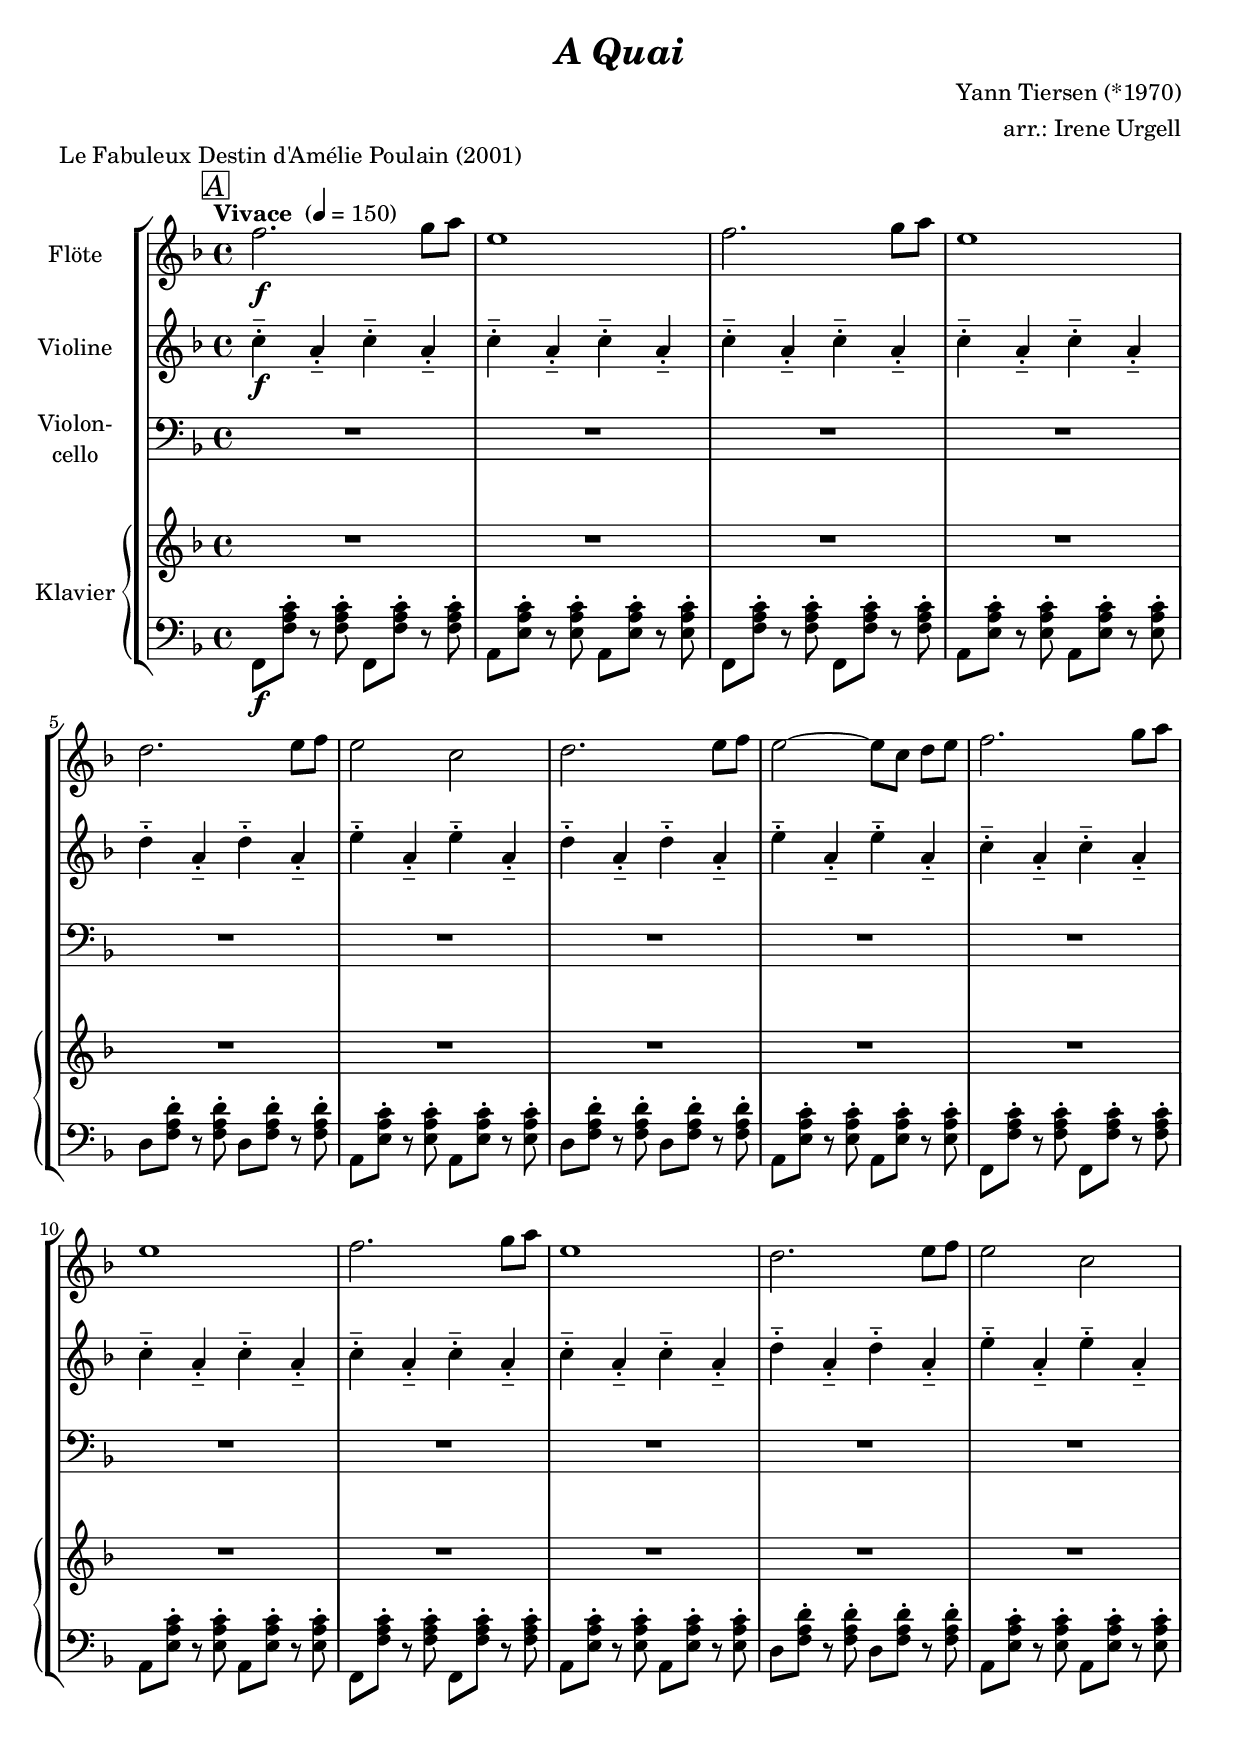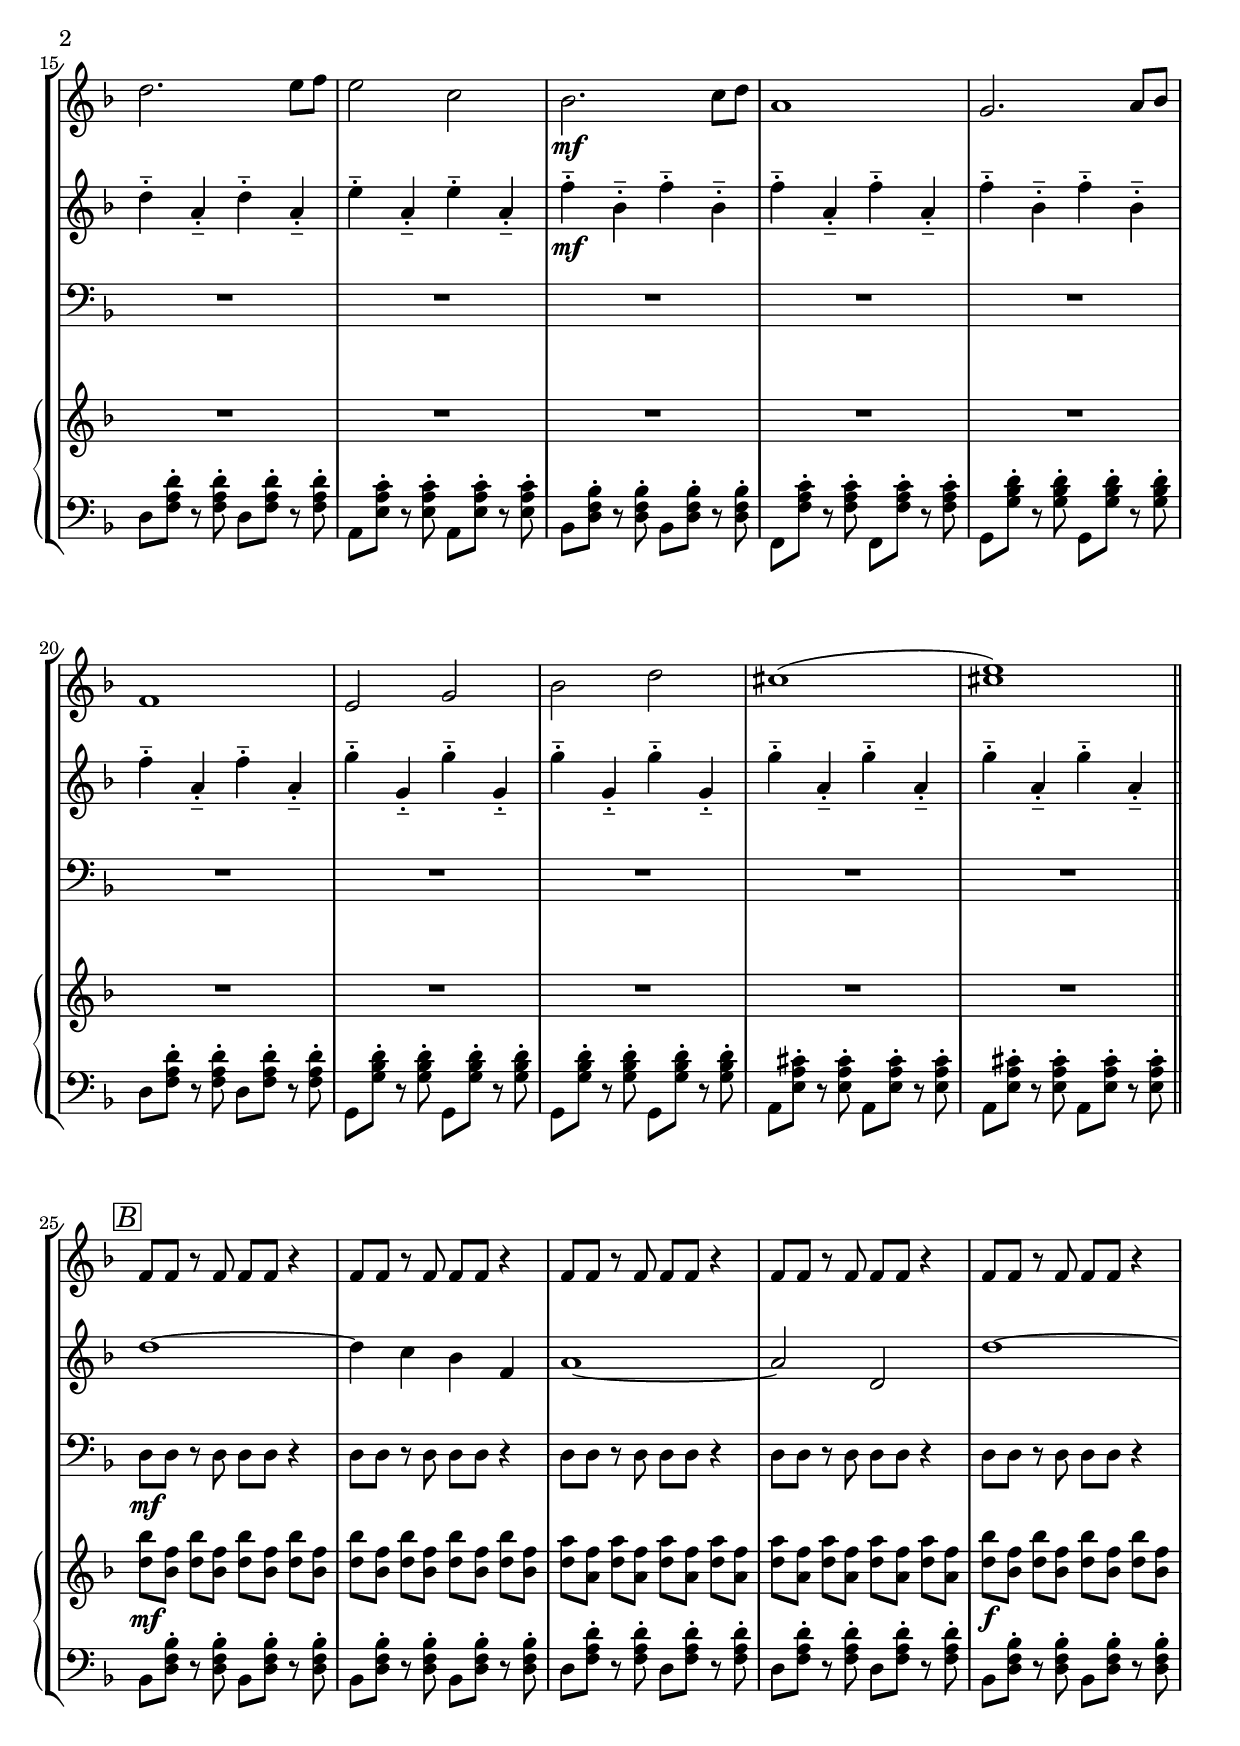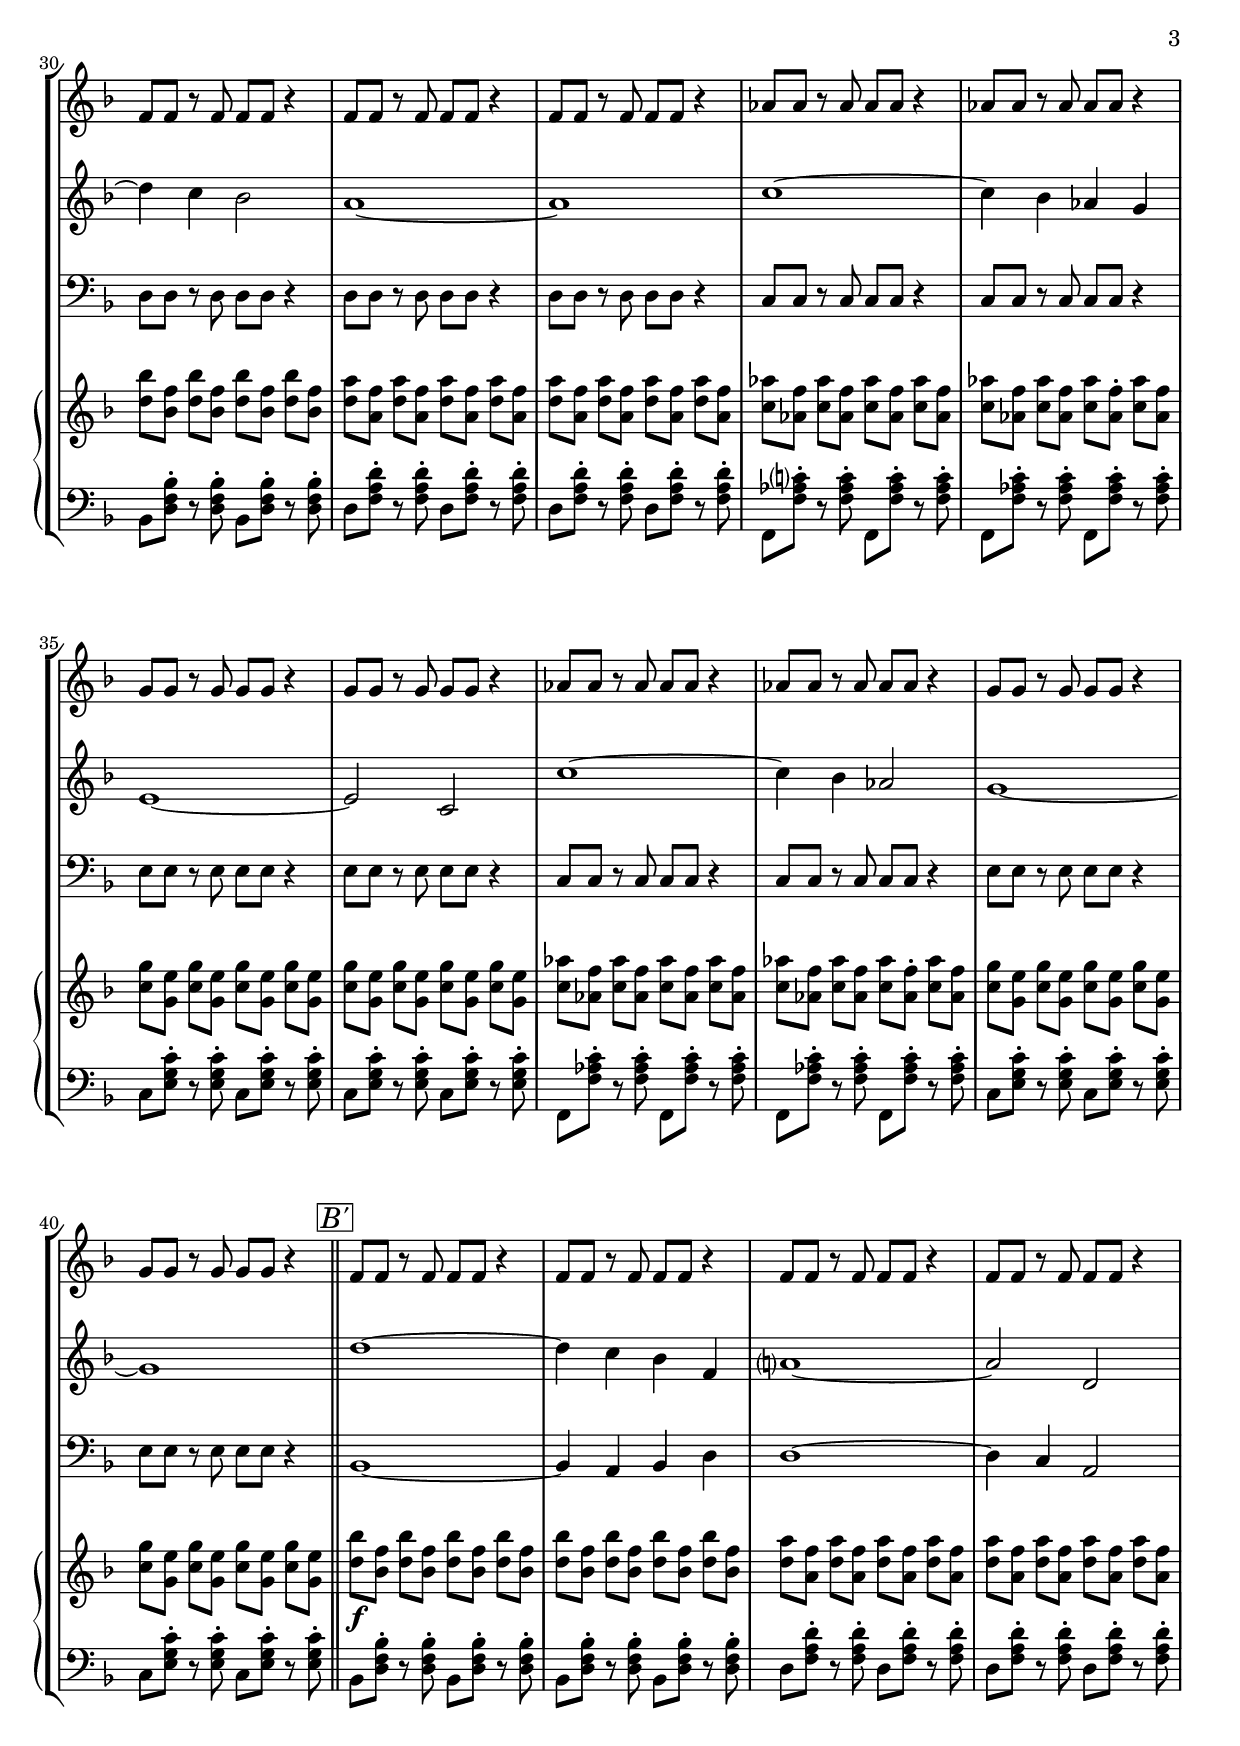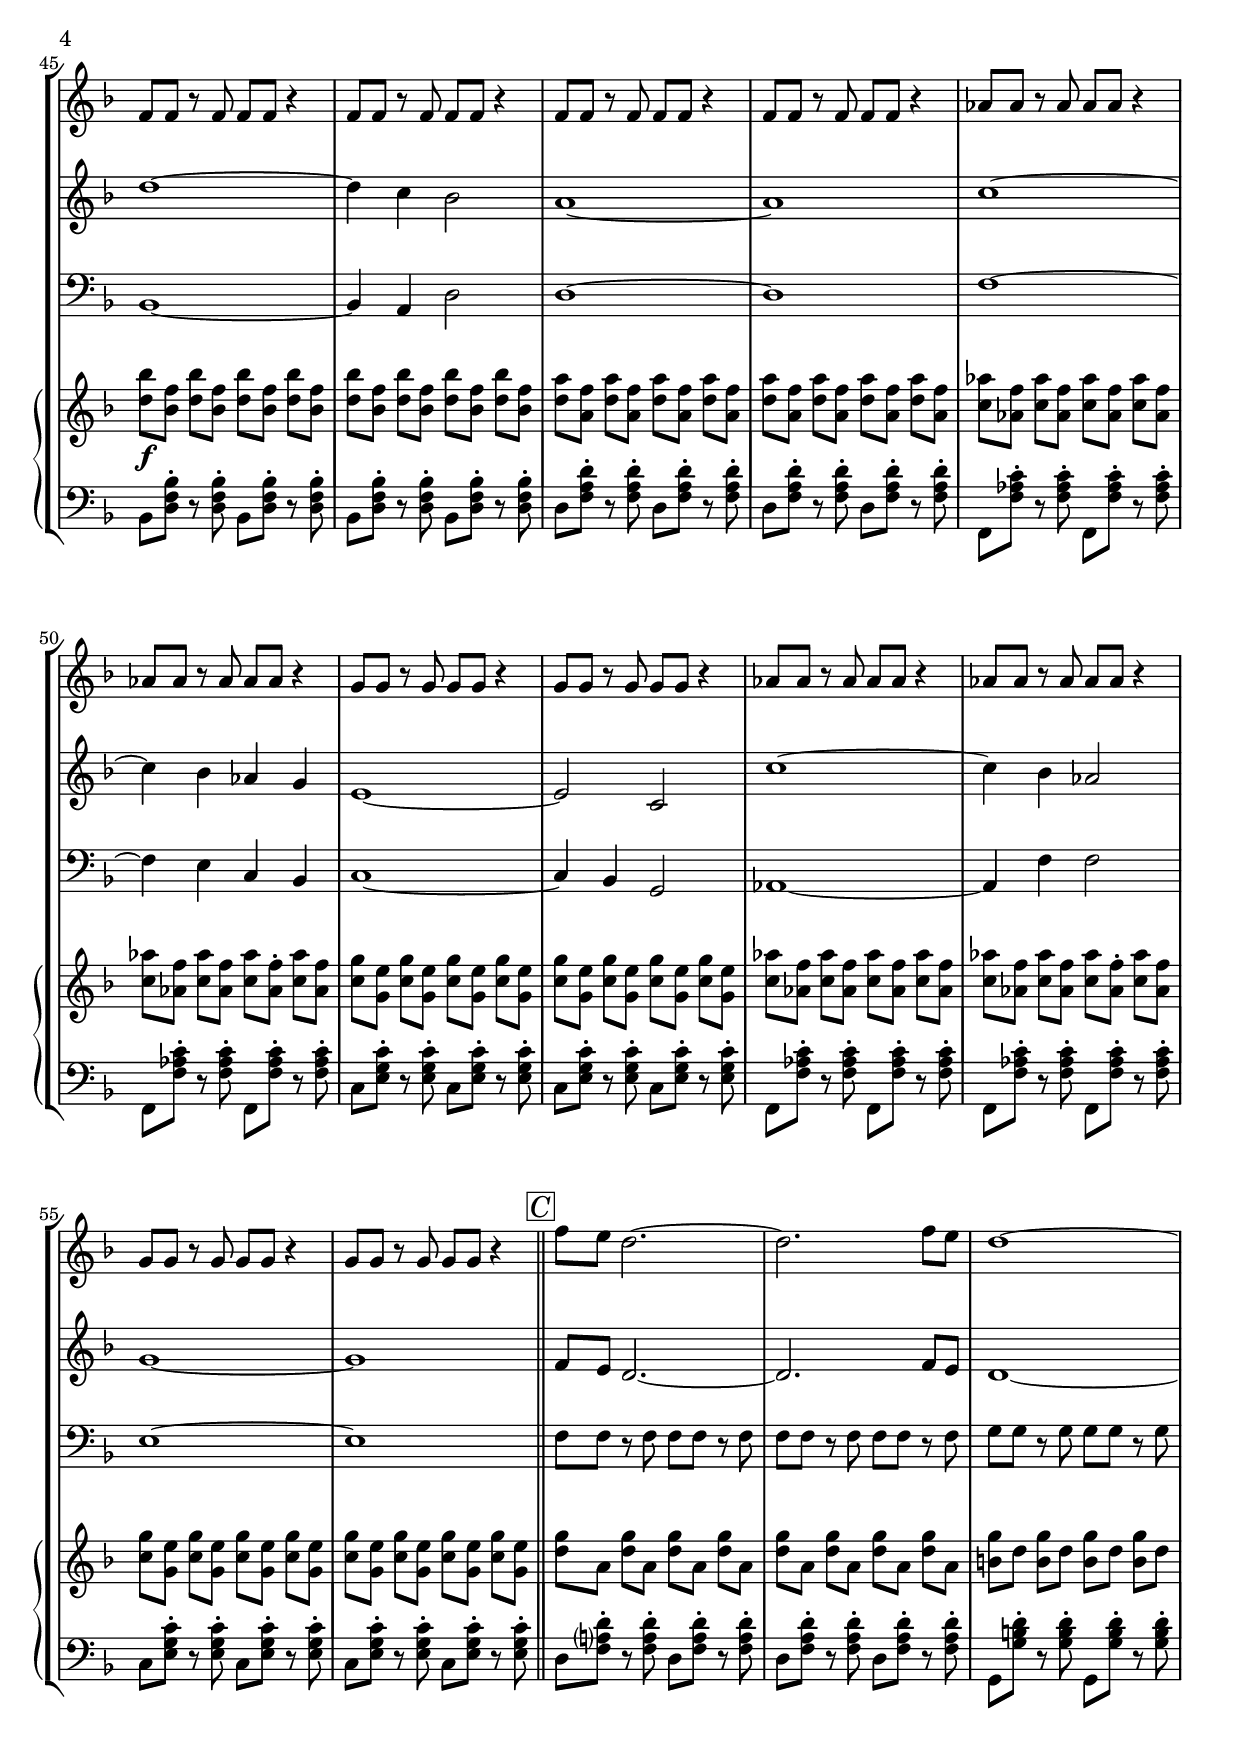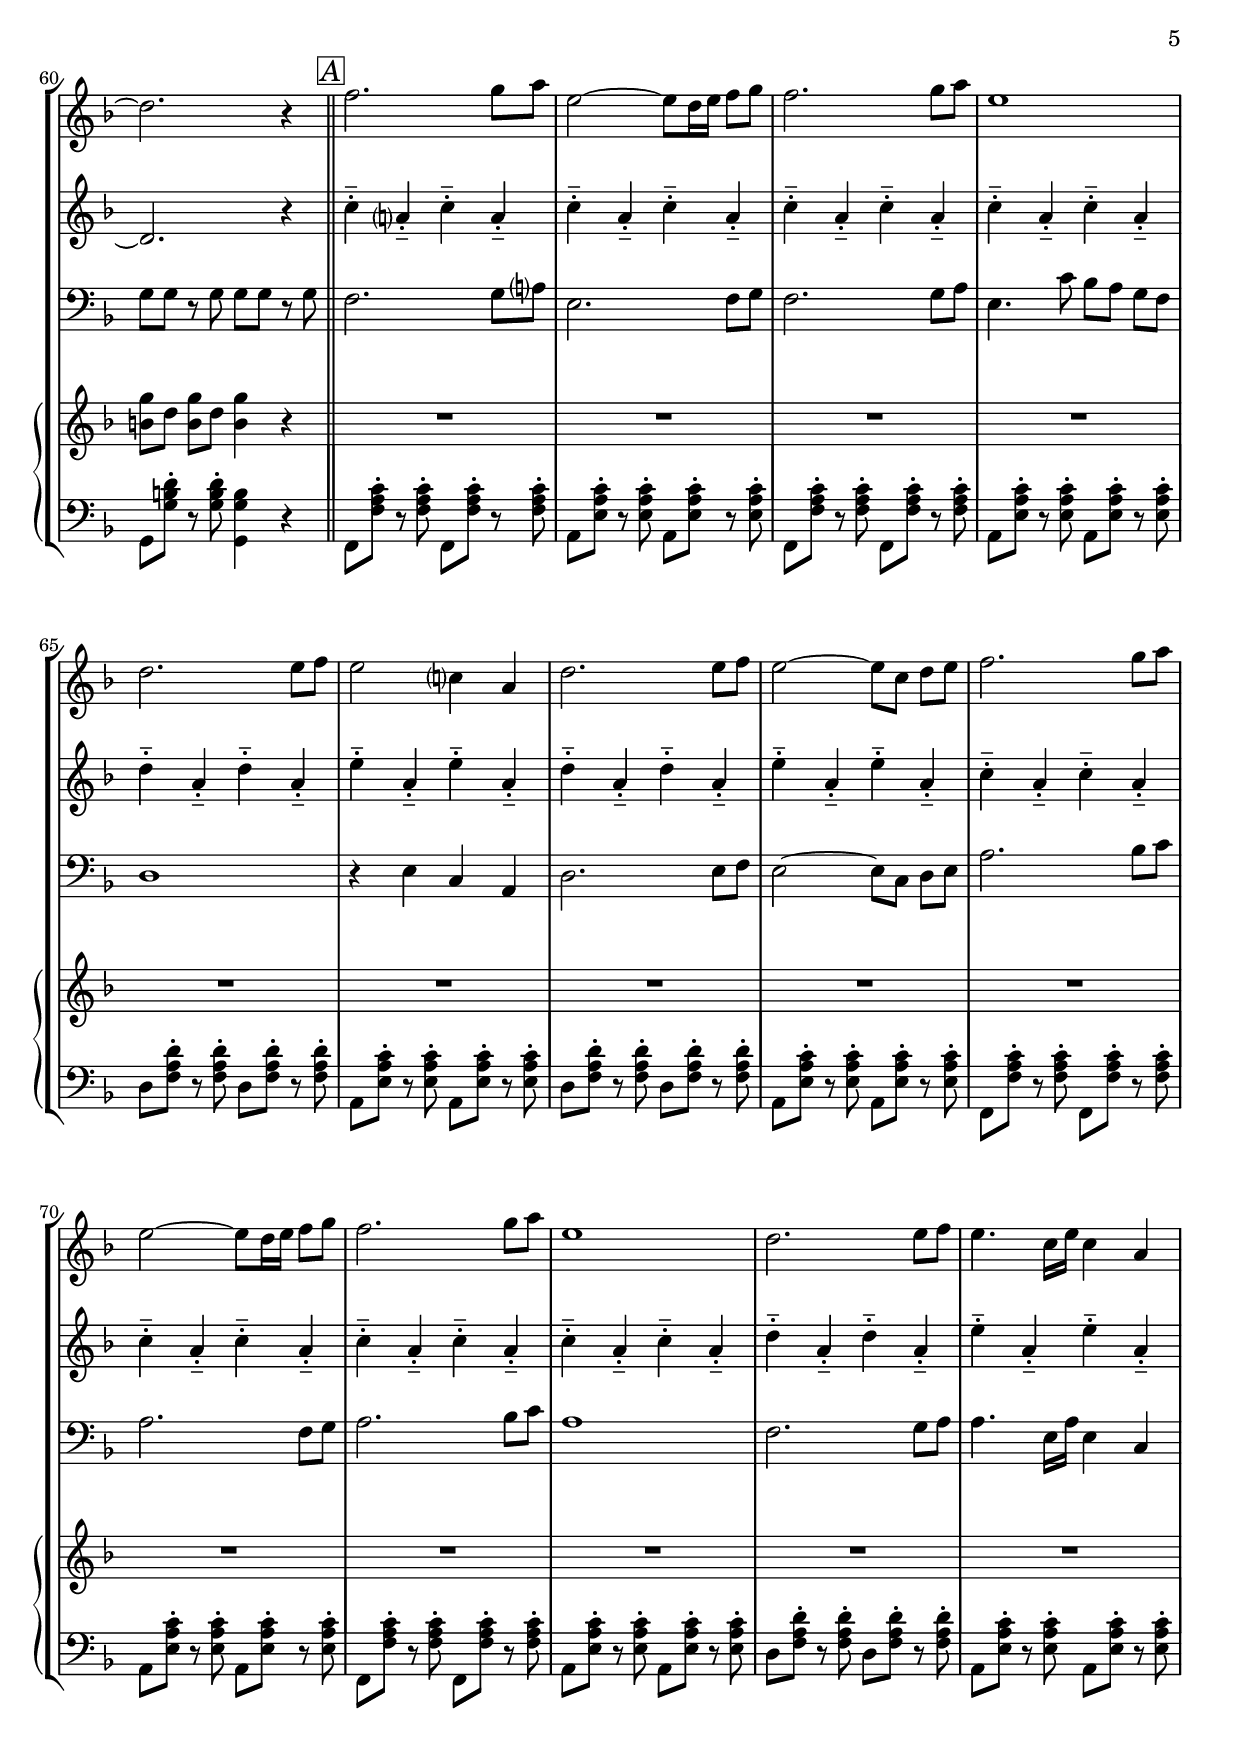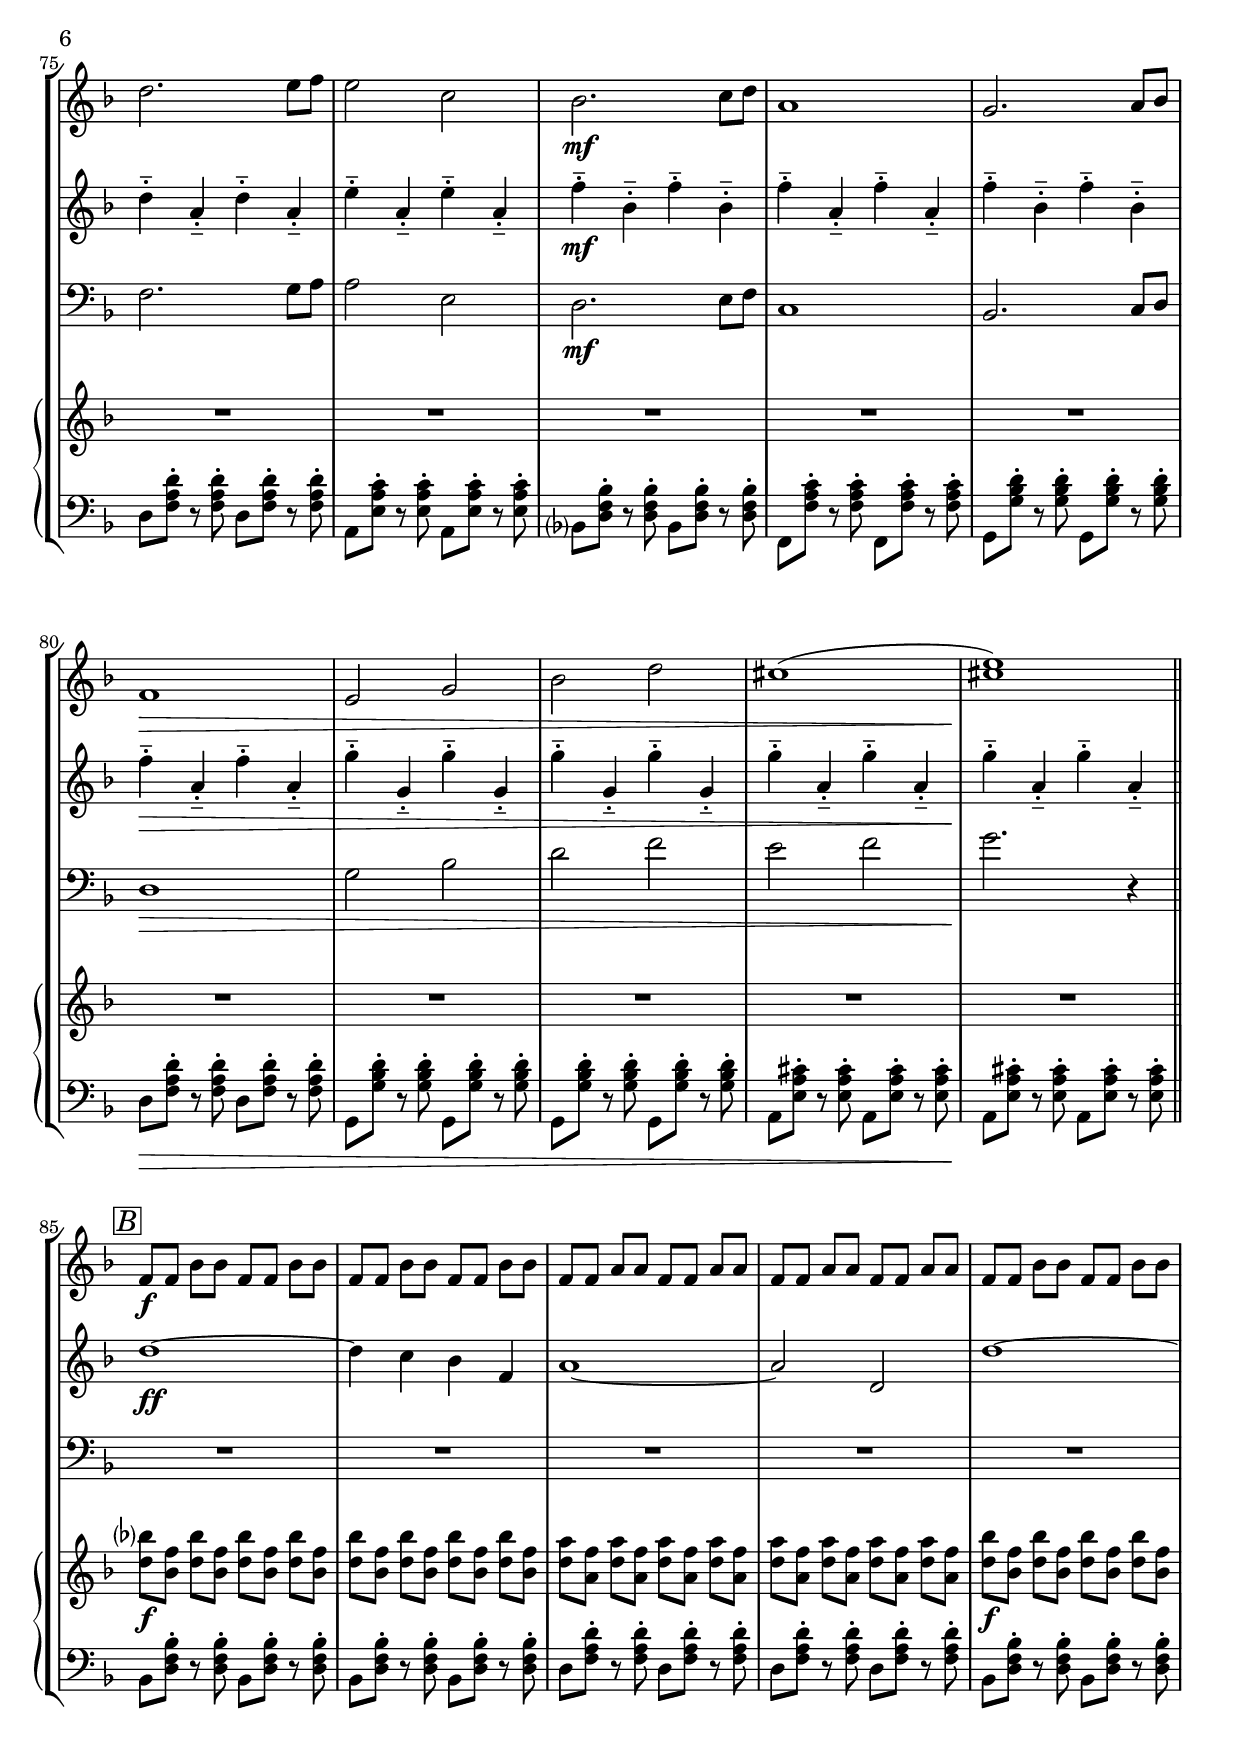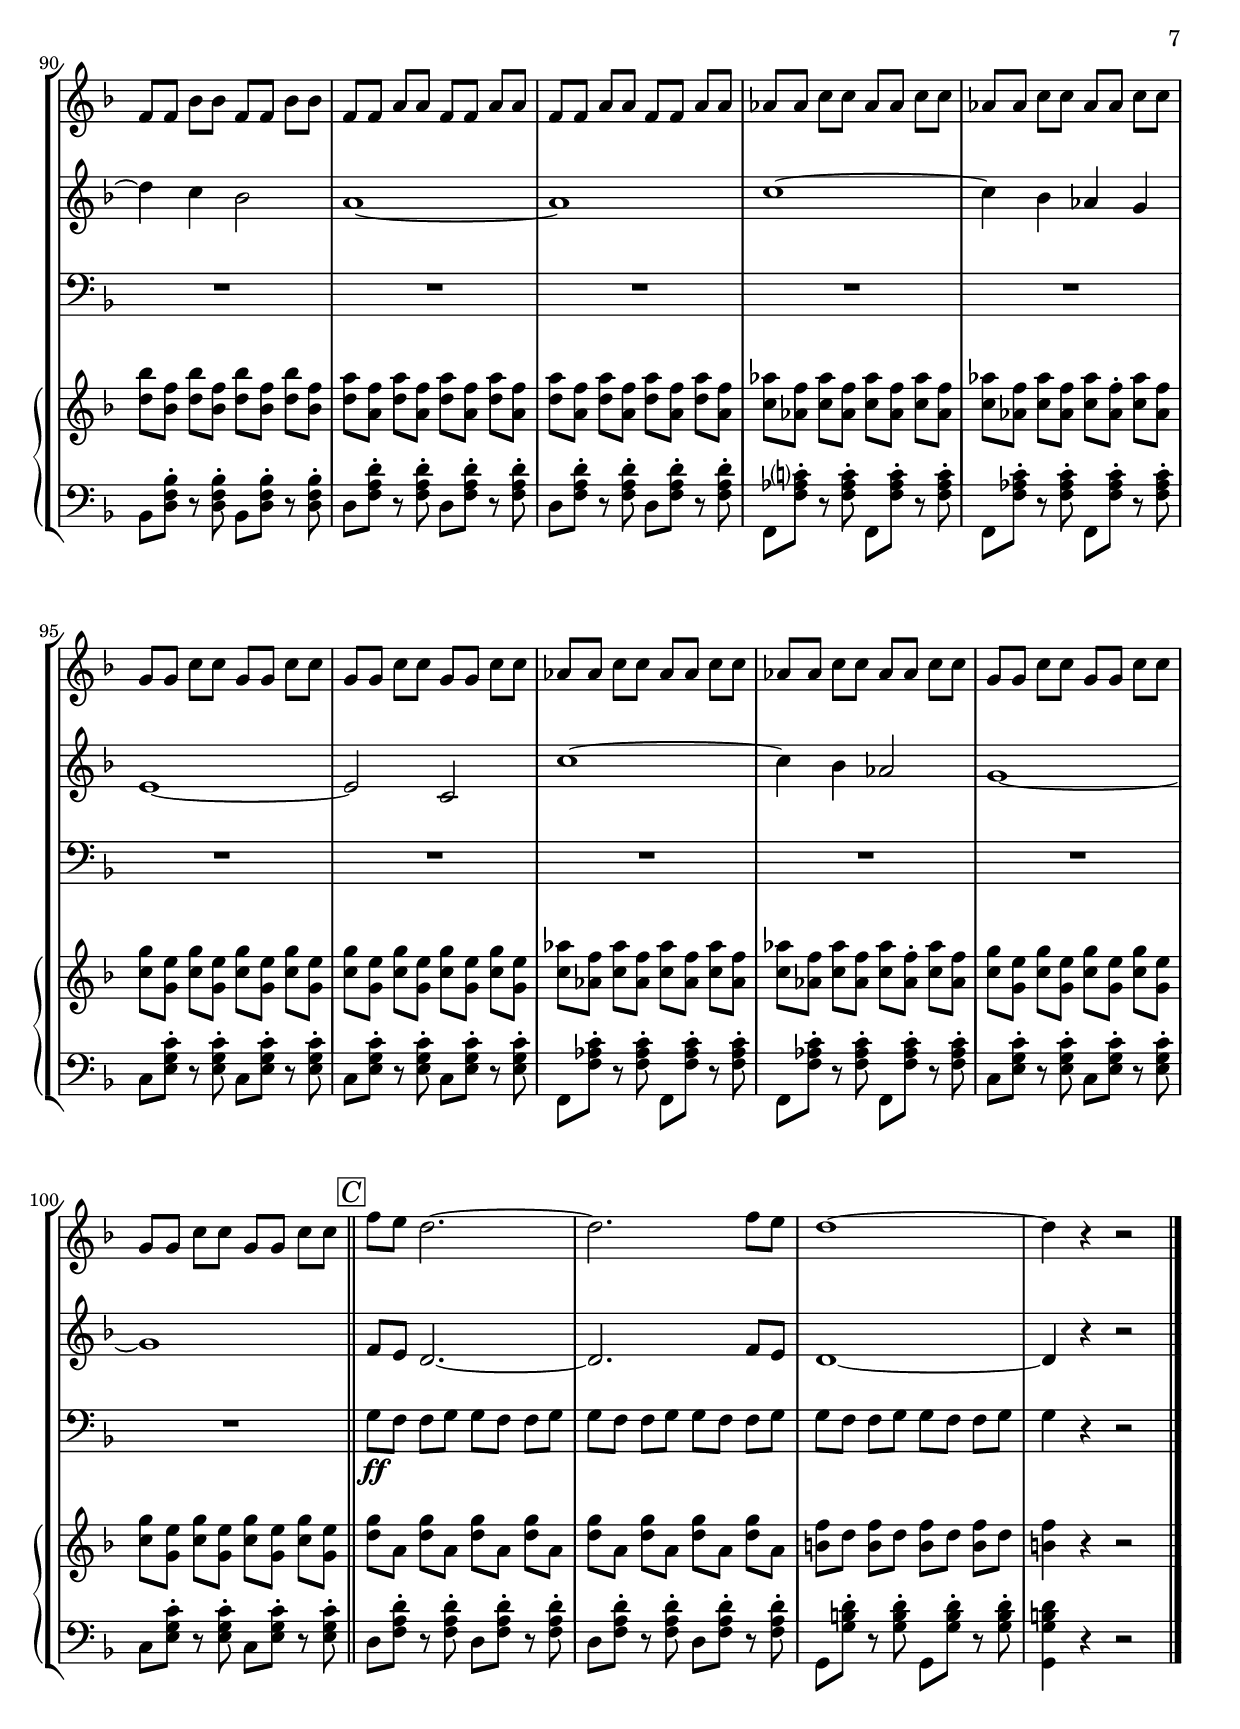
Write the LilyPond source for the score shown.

\version "2.18.2"
\include "deutsch.ly"
  
#(set-global-staff-size 20)

\header {
  title     = \markup \bold \italic "A Quai"
  composer  = "Yann Tiersen (*1970)"
  arranger  = "arr.: Irene Urgell"
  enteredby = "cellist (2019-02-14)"
  piece     = "Le Fabuleux Destin d'Amélie Poulain (2001)"
}

voiceconsts = {
  \key f \major
  \time 4/4
  \clef "treble"
%  \numericTimeSignature
  \compressFullBarRests
  % Set default beaming for all staves
  \set Timing.beamExceptions = #'()
  \set Timing.baseMoment     = #(ly:make-moment 1 4)
  \set Timing.beatStructure  = #'(1 1 1 1)
  \tempo "Vivace " 4=150
}

micl = "clarinet"
mifl = "flute"
miob = "oboe"
mifh = "french horn"
misx = "tenor sax"
mist = "string ensemble 1"
miba = "cello"
mikl = "harpsichord"

boxa  = { \mark \markup \box \italic "A" }
boxab = { \bar "||" \mark \markup \box \italic "A" }
boxb  = { \bar "||" \mark \markup \box \italic "B" }
boxbs = { \bar "||" \mark \markup \box \italic "B'" }
boxc  = { \bar "||" \mark \markup \box \italic "C" }

rit = \mark \markup \box \italic "rit."

va = \relative c'' {
  \voiceconsts

  \boxa
  f2.\f g8 a
  e1
  f2. g8 a
  e1
  d2. e8 f
  e2 c
  d2. e8 f
  e2~ e8 c d e
  f2. g8 a
  e1
  f2. g8 a

  e1
  d2. e8 f
  e2 c
  d2. e8 f
  e2 c
  b2.\mf c8 d
  a1
  g2. a8 b
  f1
  e2 g
  b d
  cis1(
  <cis e>) \boxb

  f,8 f r f f f r4
  f8 f r f f f r4
  f8 f r f f f r4
  f8 f r f f f r4
  f8 f r f f f r4
  f8 f r f f f r4

  f8 f r f f f r4
  f8 f r f f f r4
  as8 as r as as as r4
  as8 as r as as as r4
  g8 g r g g g r4
  g8 g r g g g r4

  as8 as r as as as r4
  as8 as r as as as r4
  g8 g r g g g r4
  g8 g r g g g r4 \boxbs
  f8 f r f f f r4
  f8 f r f f f r4
  
  f8 f r f f f r4
  f8 f r f f f r4
  f8 f r f f f r4
  f8 f r f f f r4
  f8 f r f f f r4
  f8 f r f f f r4
  
  as8 as r as as as r4
  as8 as r as as as r4
  g8 g r g g g r4
  g8 g r g g g r4
  as8 as r as as as r4
  as8 as r as as as r4
  
  g8 g r g g g r4
  g8 g r g g g r4 \boxc
  f'8 e d2.~
  d f8 e
  d1~
  d2. r4 \boxab
  f2. g8 a
  e2~ e8 d16 e f8 g
  f2. g8 a
  
  e1
  d2. e8 f
  e2 c?4 a
  d2. e8 f
  e2~ e8 c d e
  f2. g8 a
  e2~ e8 d16 e f8 g
  f2. g8 a
  e1
  d2. e8 f
  
  e4. c16 e c4 a
  d2. e8 f
  e2 c
  b2.\mf c8 d
  a1
  g2. a8 b
  f1\>
  e2 g
  b d
  cis1(
  <cis e>)\! \boxb

  f,8\f f b b f f b b
  f f b b f f b b
  f f a a f f a a
  f f a a f f a a
  f f b b f f b b
  
  f f b b f f b b
  f f a a f f a a
  f f a a f f a a
  as as c c as as c c
  as as c c as as c c
  
  g g c c g g c c
  g g c c g g c c
  as as c c as as c c
  as as c c as as c c
  g g c c g g c c

  g g c c g g c c \boxc
  f e d2.~
  d f8 e
  d1~
  d4 r r2 \bar "|."
}

vb = \relative c'' {
  \voiceconsts

  \boxa
  c4---.\f a---. c---. a---.
  c---. a---.  c---. a---.
  c---. a---.  c---. a---.
  c---. a---.  c---. a---.
  d---. a---.  d---. a---.
  e'---. a,---. e'---. a,---.
  d---. a---.  d---. a---.
  e'---. a,---. e'---. a,---.
  c---. a---.  c---. a---.
  
  c---. a---.  c---. a---.
  c---. a---.  c---. a---.
  c---. a---.  c---. a---.
  d---. a---.  d---. a---.
  e'---. a,---. e'---. a,---.
  d---. a---.  d---. a---.
  e'---. a,---. e'---. a,---.
  f'---.\mf b,---. f'---. b,---.
  f'---. a,---. f'---. a,---.

  f'---. b,---. f'---. b,---.
  f'---. a,---. f'---. a,---.
  g'---. g,---. g'---. g,---.
  g'---. g,---. g'---. g,---.
  g'---. a,---. g'---. a,---.
  g'---. a,---. g'---. a,---. \boxb
  d1~
  d4 c b f
  a1~
  a2 d,
  d'1~

  d4 c b2
  a1~
  a
  c~
  c4 b as g
  e1~
  e2 c
  c'1~
  c4 b as2
  g1~
  g \boxbs
  d'~
  d4 c b f
  a?1~

  a2 d,
  d'1~
  d4 c b2
  a1~
  a
  c~
  c4 b as g
  e1~
  e2 c
  c'1~
  c4 b as2
  g1~
  g \boxc
  f8 e d2.~

  d f8 e
  d1~
  d2. r4 \boxab
  c'4---. a?---.  c---. a---.
  c---. a---.  c---. a---.
  c---. a---.  c---. a---.
  c---. a---.  c---. a---.
  d---. a---.  d---. a---.
  e'---. a,---. e'---. a,---.
  d---. a---.  d---. a---.
  
  e'---. a,---. e'---. a,---.
  c---. a---.  c---. a---.  
  c---. a---.  c---. a---.
  c---. a---.  c---. a---.
  c---. a---.  c---. a---.
  d---. a---.  d---. a---.
  e'---. a,---. e'---. a,---.
  d---. a---.  d---. a---.
  e'---. a,---. e'---. a,---.
  
  f'---.\mf b,---. f'---. b,---.
  f'---. a,---. f'---. a,---.
  f'---. b,---. f'---. b,---.
  f'---.\> a,---. f'---. a,---.
  g'---. g,---. g'---. g,---.
  g'---. g,---. g'---. g,---.
  g'---. a,---. g'---. a,---.
  g'---.\! a,---. g'---. a,---. \boxb
  d1~\ff

  d4 c b f
  a1~
  a2 d,
  d'1~
  d4 c b2
  a1~
  a
  c~
  c4 b as g
  e1~
  e2 c
  c'1~
  c4 b as2
  g1~


  g\boxc
  f8 e d2.~
  d f8 e
  d1~
  d4 r r2 \bar "|."
}

vc = \relative c' {
  \voiceconsts
  \clef "bass"
  
  \boxa
  R1*24 \boxb
  d8\mf d r d d d r4
  d8 d r d d d r4
  d8 d r d d d r4
  d8 d r d d d r4
  d8 d r d d d r4
  
  d8 d r d d d r4
  d8 d r d d d r4
  d8 d r d d d r4
  c8 c r c c c r4
  c8 c r c c c r4
  e8 e r e e e r4
  
  e8 e r e e e r4
  c8 c r c c c r4
  c8 c r c c c r4
  e8 e r e e e r4
  e8 e r e e e r4 \boxbs
  b1~

  b4 a b d
  d1~
  d4 c a2
  b1~
  b4 a d2
  d1~
  d
  f~
  f4 e c b
  c1~
  c4 b g2
  as1~

  as4 f' f2
  e1~
  e \boxc
  f8 f r f f f r f
  f f r f f f r f
  g g r g g g r g
  g g r g g g r g \boxa

  f2. g8 a?
  e2. f8 g
  f2. g8 a
  e4. c'8 b a g f
  d1
  r4 e c a
  d2. e8 f
  e2~ e8 c d e
  a2. b8 c

  a2. f8 g
  a2. b8 c
  a1
  f2. g8 a
  a4. e16 a e4 c
  f2. g8 a
  a2 e
  d2.\mf e8 f
  c1
  b2. c8 d
  d1\>

  g2 b
  d f
  e f
  g2.\! r4 \boxb
  R1*16 \boxc
  g,8\ff f f g g f f g
  g f f g g f f g
  g f f g g f f g

  g4 r r2 \bar "|."
}

vd = \relative c'' {
  \voiceconsts

  \boxa
  R1*24 \boxb
  <d b'>8\mf <b f'> <d b'> <b f'> <d b'> <b f'> <d b'> <b f'>
  <d b'> <b f'> <d b'> <b f'> <d b'> <b f'> <d b'> <b f'>
  <d a'> <a f'> <d a'> <a f'> <d a'> <a f'> <d a'> <a f'>
  <d a'> <a f'> <d a'> <a f'> <d a'> <a f'> <d a'> <a f'>

  <d b'>\f <b f'> <d b'> <b f'> <d b'> <b f'> <d b'> <b f'>
  <d b'> <b f'> <d b'> <b f'> <d b'> <b f'> <d b'> <b f'>
  <d a'> <a f'> <d a'> <a f'> <d a'> <a f'> <d a'> <a f'>
  <d a'> <a f'> <d a'> <a f'> <d a'> <a f'> <d a'> <a f'>
  <c as'> <as f'> <c as'> <as f'> <c as'> <as f'> <c as'> <as f'>
  
  <c as'> <as f'> <c as'> <as f'> <c as'> <as f'>-. <c as'> <as f'>
  <c g'> <g e'> <c g'> <g e'> <c g'> <g e'> <c g'> <g e'>
  <c g'> <g e'> <c g'> <g e'> <c g'> <g e'> <c g'> <g e'>
  <c as'> <as f'> <c as'> <as f'> <c as'> <as f'> <c as'> <as f'>
  <c as'> <as f'> <c as'> <as f'> <c as'> <as f'>-. <c as'> <as f'>
  
  <c g'> <g e'> <c g'> <g e'> <c g'> <g e'> <c g'> <g e'>
  <c g'> <g e'> <c g'> <g e'> <c g'> <g e'> <c g'> <g e'> \boxbs
  <d' b'>\f <b f'> <d b'> <b f'> <d b'> <b f'> <d b'> <b f'>
  <d b'> <b f'> <d b'> <b f'> <d b'> <b f'> <d b'> <b f'>
  <d a'> <a f'> <d a'> <a f'> <d a'> <a f'> <d a'> <a f'>
  
  <d a'> <a f'> <d a'> <a f'> <d a'> <a f'> <d a'> <a f'>
  <d b'>\f <b f'> <d b'> <b f'> <d b'> <b f'> <d b'> <b f'>
  <d b'> <b f'> <d b'> <b f'> <d b'> <b f'> <d b'> <b f'>
  <d a'> <a f'> <d a'> <a f'> <d a'> <a f'> <d a'> <a f'>
  <d a'> <a f'> <d a'> <a f'> <d a'> <a f'> <d a'> <a f'>
  
  <c as'> <as f'> <c as'> <as f'> <c as'> <as f'> <c as'> <as f'>  
  <c as'> <as f'> <c as'> <as f'> <c as'> <as f'>-. <c as'> <as f'>
  <c g'> <g e'> <c g'> <g e'> <c g'> <g e'> <c g'> <g e'>
  <c g'> <g e'> <c g'> <g e'> <c g'> <g e'> <c g'> <g e'>
  <c as'> <as f'> <c as'> <as f'> <c as'> <as f'> <c as'> <as f'>
  
  <c as'> <as f'> <c as'> <as f'> <c as'> <as f'>-. <c as'> <as f'> 
  <c g'> <g e'> <c g'> <g e'> <c g'> <g e'> <c g'> <g e'>
  <c g'> <g e'> <c g'> <g e'> <c g'> <g e'> <c g'> <g e'> \boxc
  <d' g> a <d g> a <d g> a <d g> a
  <d g> a <d g> a <d g> a <d g> a

  <h g'> d <h g'> d <h g'> d <h g'> d
  <h g'> d <h g'> d <h g'>4 r \boxab
  R1*24 \boxb
  <d b'?>8\f <b f'> <d b'> <b f'> <d b'> <b f'> <d b'> <b f'>
  <d b'> <b f'> <d b'> <b f'> <d b'> <b f'> <d b'> <b f'>
  <d a'> <a f'> <d a'> <a f'> <d a'> <a f'> <d a'> <a f'>
  
  <d a'> <a f'> <d a'> <a f'> <d a'> <a f'> <d a'> <a f'>
  <d b'>\f <b f'> <d b'> <b f'> <d b'> <b f'> <d b'> <b f'>
  <d b'> <b f'> <d b'> <b f'> <d b'> <b f'> <d b'> <b f'>
  <d a'> <a f'> <d a'> <a f'> <d a'> <a f'> <d a'> <a f'>
  <d a'> <a f'> <d a'> <a f'> <d a'> <a f'> <d a'> <a f'>
  
  <c as'> <as f'> <c as'> <as f'> <c as'> <as f'> <c as'> <as f'>  
  <c as'> <as f'> <c as'> <as f'> <c as'> <as f'>-. <c as'> <as f'>
  <c g'> <g e'> <c g'> <g e'> <c g'> <g e'> <c g'> <g e'>
  <c g'> <g e'> <c g'> <g e'> <c g'> <g e'> <c g'> <g e'>
  <c as'> <as f'> <c as'> <as f'> <c as'> <as f'> <c as'> <as f'>
  
  <c as'> <as f'> <c as'> <as f'> <c as'> <as f'>-. <c as'> <as f'> 
  <c g'> <g e'> <c g'> <g e'> <c g'> <g e'> <c g'> <g e'>
  <c g'> <g e'> <c g'> <g e'> <c g'> <g e'> <c g'> <g e'> \boxc
  <d' g> a <d g> a <d g> a <d g> a
  <d g> a <d g> a <d g> a <d g> a

  <h f'> d <h f'> d <h f'> d <h f'> d
  <h f'>4 r r2 \bar "|."
}

ve = \relative c, {
  \voiceconsts
  \clef "bass"

  \boxa
  f8\f <f' a c>-. r <f a c>-. f, <f' a c>-. r <f a c>-.
  a, <e' a c>-. r <e a c>-. a, <e' a c>-. r <e a c>-.
  f, <f' a c>-. r <f a c>-. f, <f' a c>-. r <f a c>-.
  a, <e' a c>-. r <e a c>-. a, <e' a c>-. r <e a c>-.
  d <f a d>-. r <f a d>-. d <f a d>-. r <f a d>-.
  
  a, <e' a c>-. r <e a c>-. a, <e' a c>-. r <e a c>-.
  d <f a d>-. r <f a d>-. d <f a d>-. r <f a d>-.
  a, <e' a c>-. r <e a c>-. a, <e' a c>-. r <e a c>-.
  f, <f' a c>-. r <f a c>-. f, <f' a c>-. r <f a c>-.
  a, <e' a c>-. r <e a c>-. a, <e' a c>-. r <e a c>-.

  f, <f' a c>-. r <f a c>-. f, <f' a c>-. r <f a c>-.
  a, <e' a c>-. r <e a c>-. a, <e' a c>-. r <e a c>-.
  d <f a d>-. r <f a d>-. d <f a d>-. r <f a d>-.
  a, <e' a c>-. r <e a c>-. a, <e' a c>-. r <e a c>-.
  d <f a d>-. r <f a d>-. d <f a d>-. r <f a d>-.
  
  a, <e' a c>-. r <e a c>-. a, <e' a c>-. r <e a c>-.
  b <d f b>-. r <d f b>-. b <d f b>-. r <d f b>-.
  f, <f' a c>-. r <f a c>-. f, <f' a c>-. r <f a c>-.
  g, <g' b d>-. r <g b d>-. g, <g' b d>-. r <g b d>-.
  d <f a d>-. r <f a d>-. d <f a d>-. r <f a d>-.
  
  g, <g' b d>-. r <g b d>-. g, <g' b d>-. r <g b d>-.
  g, <g' b d>-. r <g b d>-. g, <g' b d>-. r <g b d>-.
  a, <e' a cis>-. r <e a cis>-. a, <e' a cis>-. r <e a cis>-.
  a, <e' a cis>-. r <e a cis>-. a, <e' a cis>-. r <e a cis>-. \boxb
  b <d f b>-. r <d f b>-. b <d f b>-. r <d f b>-.

  b <d f b>-. r <d f b>-. b <d f b>-. r <d f b>-.
  d <f a d>-. r <f a d>-. d <f a d>-. r <f a d>-.
  d <f a d>-. r <f a d>-. d <f a d>-. r <f a d>-.
  b, <d f b>-. r <d f b>-. b <d f b>-. r <d f b>-.
  b <d f b>-. r <d f b>-. b <d f b>-. r <d f b>-.
  
  d <f a d>-. r <f a d>-. d <f a d>-. r <f a d>-.
  d <f a d>-. r <f a d>-. d <f a d>-. r <f a d>-.
  f, <f' as c?>-. r <f as c>-. f, <f' as c>-. r <f as c>-.
  f, <f' as c>-. r <f as c>-. f, <f' as c>-. r <f as c>-.
  c <e g c>-. r <e g c>-. c <e g c>-. r <e g c>-.
  
  c <e g c>-. r <e g c>-. c <e g c>-. r <e g c>-.
  f, <f' as c>-. r <f as c>-. f, <f' as c>-. r <f as c>-.
  f, <f' as c>-. r <f as c>-. f, <f' as c>-. r <f as c>-.
  c <e g c>-. r <e g c>-. c <e g c>-. r <e g c>-.
  c <e g c>-. r <e g c>-. c <e g c>-. r <e g c>-. \boxbs
  b <d f b>-. r <d f b>-. b <d f b>-. r <d f b>-.
  b <d f b>-. r <d f b>-. b <d f b>-. r <d f b>-.
  d <f a d>-. r <f a d>-. d <f a d>-. r <f a d>-.
  d <f a d>-. r <f a d>-. d <f a d>-. r <f a d>-.
  b, <d f b>-. r <d f b>-. b <d f b>-. r <d f b>-.

  b <d f b>-. r <d f b>-. b <d f b>-. r <d f b>-.
  d <f a d>-. r <f a d>-. d <f a d>-. r <f a d>-.
  d <f a d>-. r <f a d>-. d <f a d>-. r <f a d>-.
  f, <f' as c>-. r <f as c>-. f, <f' as c>-. r <f as c>-.
  f, <f' as c>-. r <f as c>-. f, <f' as c>-. r <f as c>-.

  c <e g c>-. r <e g c>-. c <e g c>-. r <e g c>-.
  c <e g c>-. r <e g c>-. c <e g c>-. r <e g c>-.
  f, <f' as c>-. r <f as c>-. f, <f' as c>-. r <f as c>-.
  f, <f' as c>-. r <f as c>-. f, <f' as c>-. r <f as c>-.
  c <e g c>-. r <e g c>-. c <e g c>-. r <e g c>-.
  
  c <e g c>-. r <e g c>-. c <e g c>-. r <e g c>-. \boxc
  d <f a? d>-. r <f a d>-. d <f a d>-. r <f a d>-.
  d <f a d>-. r <f a d>-. d <f a d>-. r <f a d>-.
  g, <g' h d>-. r <g h d>-. g, <g' h d>-. r <g h d>-.
  g, <g' h d>-. r <g h d>-. <g, g' h>4 r\boxab

  f8 <f' a c>-. r <f a c>-. f, <f' a c>-. r <f a c>-.
  a, <e' a c>-. r <e a c>-. a, <e' a c>-. r <e a c>-.
  f, <f' a c>-. r <f a c>-. f, <f' a c>-. r <f a c>-.
  a, <e' a c>-. r <e a c>-. a, <e' a c>-. r <e a c>-.
  d <f a d>-. r <f a d>-. d <f a d>-. r <f a d>-.
  
  a, <e' a c>-. r <e a c>-. a, <e' a c>-. r <e a c>-.
  d <f a d>-. r <f a d>-. d <f a d>-. r <f a d>-.
  a, <e' a c>-. r <e a c>-. a, <e' a c>-. r <e a c>-.
  f, <f' a c>-. r <f a c>-. f, <f' a c>-. r <f a c>-.
  a, <e' a c>-. r <e a c>-. a, <e' a c>-. r <e a c>-.

  f, <f' a c>-. r <f a c>-. f, <f' a c>-. r <f a c>-.
  a, <e' a c>-. r <e a c>-. a, <e' a c>-. r <e a c>-.
  d <f a d>-. r <f a d>-. d <f a d>-. r <f a d>-.
  a, <e' a c>-. r <e a c>-. a, <e' a c>-. r <e a c>-.
  d <f a d>-. r <f a d>-. d <f a d>-. r <f a d>-.
  
  a, <e' a c>-. r <e a c>-. a, <e' a c>-. r <e a c>-.
  b? <d f b>-. r <d f b>-. b <d f b>-. r <d f b>-.
  f, <f' a c>-. r <f a c>-. f, <f' a c>-. r <f a c>-.
  g, <g' b d>-. r <g b d>-. g, <g' b d>-. r <g b d>-.
  d\> <f a d>-. r <f a d>-. d <f a d>-. r <f a d>-.
  
  g, <g' b d>-. r <g b d>-. g, <g' b d>-. r <g b d>-.
  g, <g' b d>-. r <g b d>-. g, <g' b d>-. r <g b d>-.
  a, <e' a cis>-. r <e a cis>-. a, <e' a cis>-. r <e a cis>-.
  a,\! <e' a cis>-. r <e a cis>-. a, <e' a cis>-. r <e a cis>-. \boxb
  b <d f b>-. r <d f b>-. b <d f b>-. r <d f b>-.

  b <d f b>-. r <d f b>-. b <d f b>-. r <d f b>-.
  d <f a d>-. r <f a d>-. d <f a d>-. r <f a d>-.
  d <f a d>-. r <f a d>-. d <f a d>-. r <f a d>-.
  b, <d f b>-. r <d f b>-. b <d f b>-. r <d f b>-.
  b <d f b>-. r <d f b>-. b <d f b>-. r <d f b>-.
  
  d <f a d>-. r <f a d>-. d <f a d>-. r <f a d>-.
  d <f a d>-. r <f a d>-. d <f a d>-. r <f a d>-.
  f, <f' as c?>-. r <f as c>-. f, <f' as c>-. r <f as c>-.
  f, <f' as c>-. r <f as c>-. f, <f' as c>-. r <f as c>-.
  c <e g c>-. r <e g c>-. c <e g c>-. r <e g c>-.
  
  c <e g c>-. r <e g c>-. c <e g c>-. r <e g c>-.
  f, <f' as c>-. r <f as c>-. f, <f' as c>-. r <f as c>-.
  f, <f' as c>-. r <f as c>-. f, <f' as c>-. r <f as c>-.
  c <e g c>-. r <e g c>-. c <e g c>-. r <e g c>-.
  c <e g c>-. r <e g c>-. c <e g c>-. r <e g c>-. \boxc

  d <f a d>-. r <f a d>-. d <f a d>-. r <f a d>-.
  d <f a d>-. r <f a d>-. d <f a d>-. r <f a d>-.
  g, <g' h d>-. r <g h d>-. g, <g' h d>-. r <g h d>-.
  <g, g' h d>4 r r2 \bar "|."
}


music = \new StaffGroup <<
      \new Staff {
	\set Staff.midiInstrument = \mifl
	\set Staff.instrumentName = \markup \center-column { "Flöte" }
	\transpose f f { \va }
      }

      \new Staff {
	\set Staff.midiInstrument = \mist
	\set Staff.instrumentName = \markup \center-column { "Violine" }
	\transpose f f { \vb }
      }

      \new Staff {
	\set Staff.midiInstrument = \miba
	\set Staff.instrumentName = \markup \center-column { "Violon-" "cello" }
	\transpose f f, { \vc }
      }

      \new PianoStaff <<
        \set PianoStaff.instrumentName = \markup \center-column { "Klavier" }
        \set PianoStaff.midiInstrument = \mikl
        \new Staff {
          \transpose f f { \vd }
        }
	
        \new Staff {
          \transpose f f { \ve }
        }
        >>

>>

\book {
  \score {
    \music
    \layout {}
  }

  \score {
    \unfoldRepeats \music

    \midi {
      \context {
        \Score
      }
    }
  }
}
